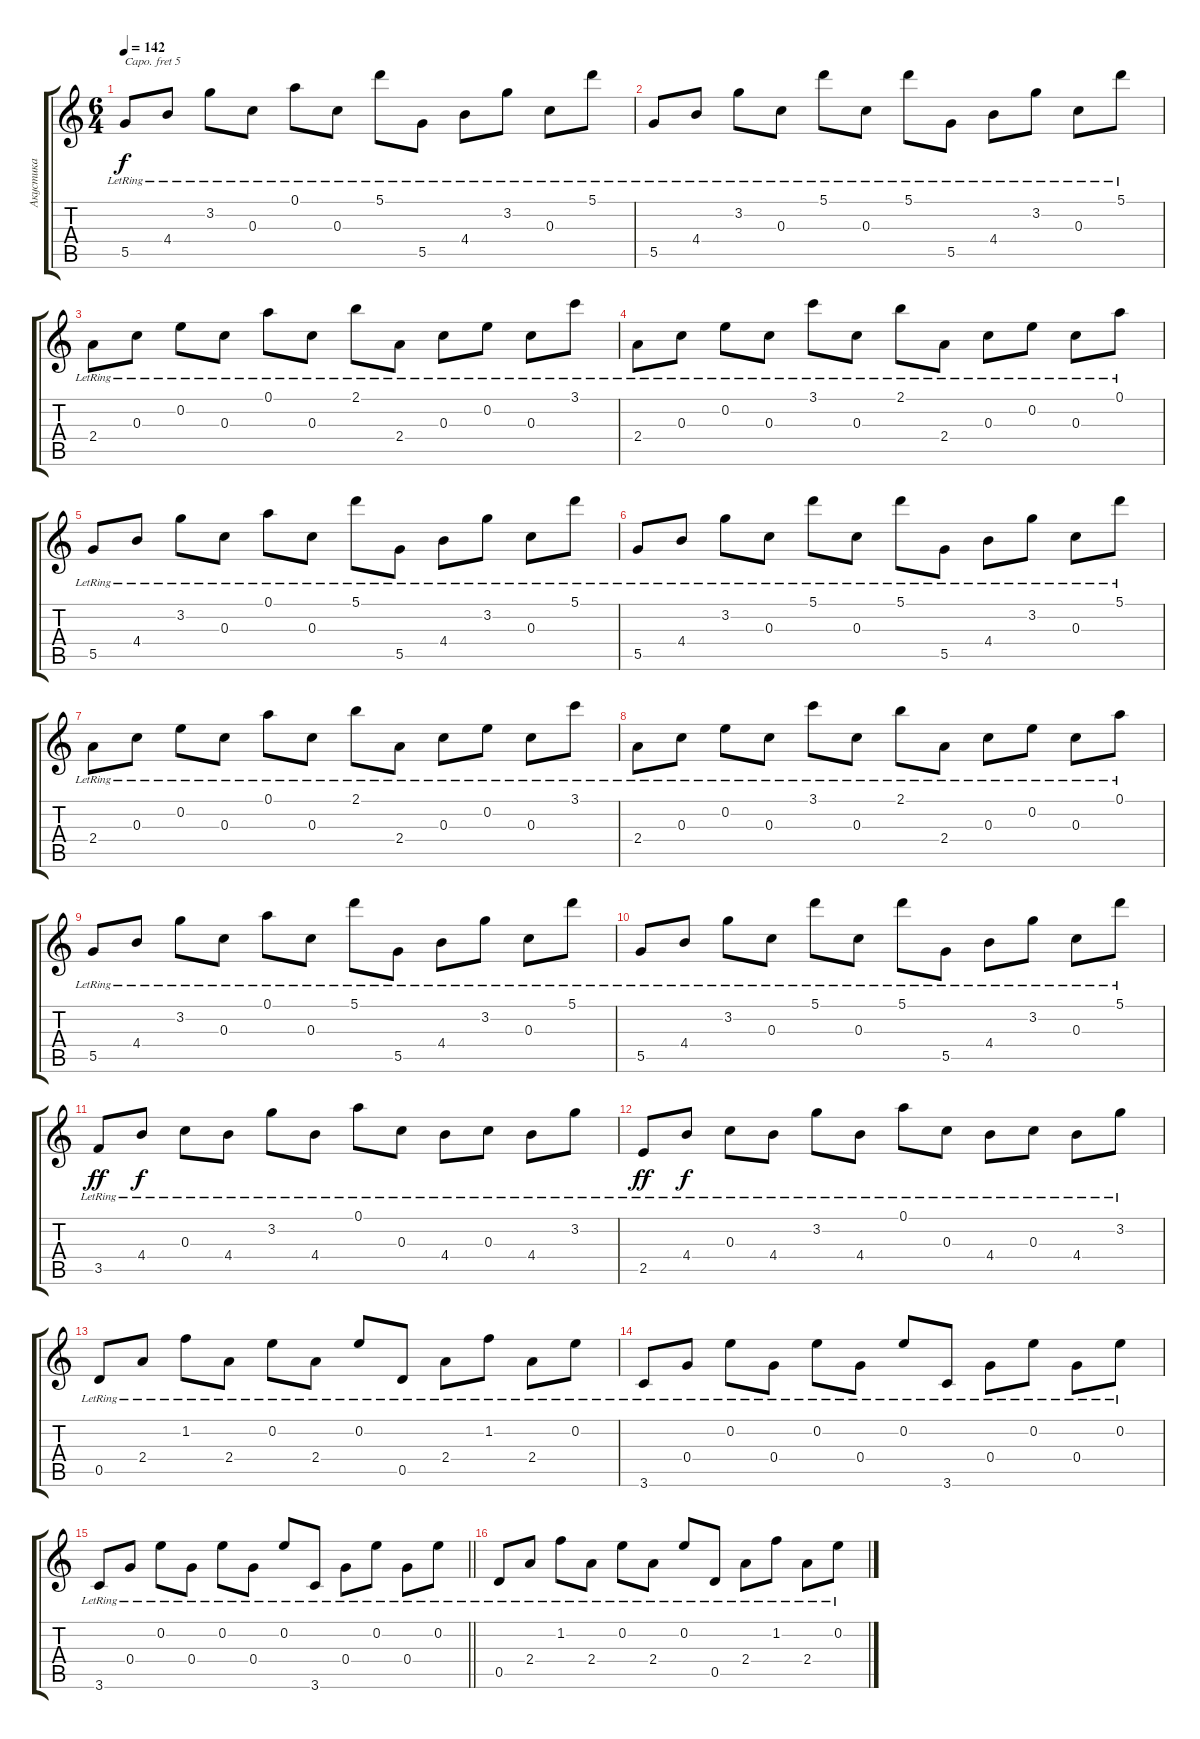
\track ("Акустика" "Акустика") {instrument acousticguitarsteel}
\staff {score tabs}
\capo 5
\tuning (E4 B3 G3 D3 A2 E2) {hide}
\ts (6 4)
\tempo 142
\clef g2
\ks c
5.5{lr}.8{dy f} 4.4{lr}.8 3.2{lr}.8 0.3{lr}.8 0.1{lr}.8 0.3{lr}.8 5.1{lr}.8 5.5{lr}.8 4.4{lr}.8 3.2{lr}.8 0.3{lr}.8 5.1{lr}.8 |
5.5{lr}.8 4.4{lr}.8 3.2{lr}.8 0.3{lr}.8 5.1{lr}.8 0.3{lr}.8 5.1{lr}.8 5.5{lr}.8 4.4{lr}.8 3.2{lr}.8 0.3{lr}.8 5.1{lr}.8 |
2.4{lr}.8 0.3{lr}.8 0.2{lr}.8 0.3{lr}.8 0.1{lr}.8 0.3{lr}.8 2.1{lr}.8 2.4{lr}.8 0.3{lr}.8 0.2{lr}.8 0.3{lr}.8 3.1{lr}.8 |
2.4{lr}.8 0.3{lr}.8 0.2{lr}.8 0.3{lr}.8 3.1{lr}.8 0.3{lr}.8 2.1{lr}.8 2.4{lr}.8 0.3{lr}.8 0.2{lr}.8 0.3{lr}.8 0.1{lr}.8 |
5.5{lr}.8 4.4{lr}.8 3.2{lr}.8 0.3{lr}.8 0.1{lr}.8 0.3{lr}.8 5.1{lr}.8 5.5{lr}.8 4.4{lr}.8 3.2{lr}.8 0.3{lr}.8 5.1{lr}.8 |
5.5{lr}.8 4.4{lr}.8 3.2{lr}.8 0.3{lr}.8 5.1{lr}.8 0.3{lr}.8 5.1{lr}.8 5.5{lr}.8 4.4{lr}.8 3.2{lr}.8 0.3{lr}.8 5.1{lr}.8 |
2.4{lr}.8 0.3{lr}.8 0.2{lr}.8 0.3{lr}.8 0.1{lr}.8 0.3{lr}.8 2.1{lr}.8 2.4{lr}.8 0.3{lr}.8 0.2{lr}.8 0.3{lr}.8 3.1{lr}.8 |
2.4{lr}.8 0.3{lr}.8 0.2{lr}.8 0.3{lr}.8 3.1{lr}.8 0.3{lr}.8 2.1{lr}.8 2.4{lr}.8 0.3{lr}.8 0.2{lr}.8 0.3{lr}.8 0.1{lr}.8 |
5.5{lr}.8 4.4{lr}.8 3.2{lr}.8 0.3{lr}.8 0.1{lr}.8 0.3{lr}.8 5.1{lr}.8 5.5{lr}.8 4.4{lr}.8 3.2{lr}.8 0.3{lr}.8 5.1{lr}.8 |
5.5{lr}.8 4.4{lr}.8 3.2{lr}.8 0.3{lr}.8 5.1{lr}.8 0.3{lr}.8 5.1{lr}.8 5.5{lr}.8 4.4{lr}.8 3.2{lr}.8 0.3{lr}.8 5.1{lr}.8 |
3.5{lr}.8{dy ff} 4.4{lr}.8{dy f} 0.3{lr}.8 4.4{lr}.8 3.2{lr}.8 4.4{lr}.8 0.1{lr}.8 0.3{lr}.8 4.4{lr}.8 0.3{lr}.8 4.4{lr}.8 3.2{lr}.8 |
2.5{lr}.8{dy ff} 4.4{lr}.8{dy f} 0.3{lr}.8 4.4{lr}.8 3.2{lr}.8 4.4{lr}.8 0.1{lr}.8 0.3{lr}.8 4.4{lr}.8 0.3{lr}.8 4.4{lr}.8 3.2{lr}.8 |
0.5{lr}.8 2.4{lr}.8 1.2{lr}.8 2.4{lr}.8 0.2{lr}.8 2.4{lr}.8 0.2{lr}.8 0.5{lr}.8 2.4{lr}.8 1.2{lr}.8 2.4{lr}.8 0.2{lr}.8 |
3.6{lr}.8 0.4{lr}.8 0.2{lr}.8 0.4{lr}.8 0.2{lr}.8 0.4{lr}.8 0.2{lr}.8 3.6{lr}.8 0.4{lr}.8 0.2{lr}.8 0.4{lr}.8 0.2{lr}.8 |
\barLineRight lightlight
3.6{lr}.8 0.4{lr}.8 0.2{lr}.8 0.4{lr}.8 0.2{lr}.8 0.4{lr}.8 0.2{lr}.8 3.6{lr}.8 0.4{lr}.8 0.2{lr}.8 0.4{lr}.8 0.2{lr}.8 |
0.5{lr}.8 2.4{lr}.8 1.2{lr}.8 2.4{lr}.8 0.2{lr}.8 2.4{lr}.8 0.2{lr}.8 0.5{lr}.8 2.4{lr}.8 1.2{lr}.8 2.4{lr}.8 0.2{lr}.8
